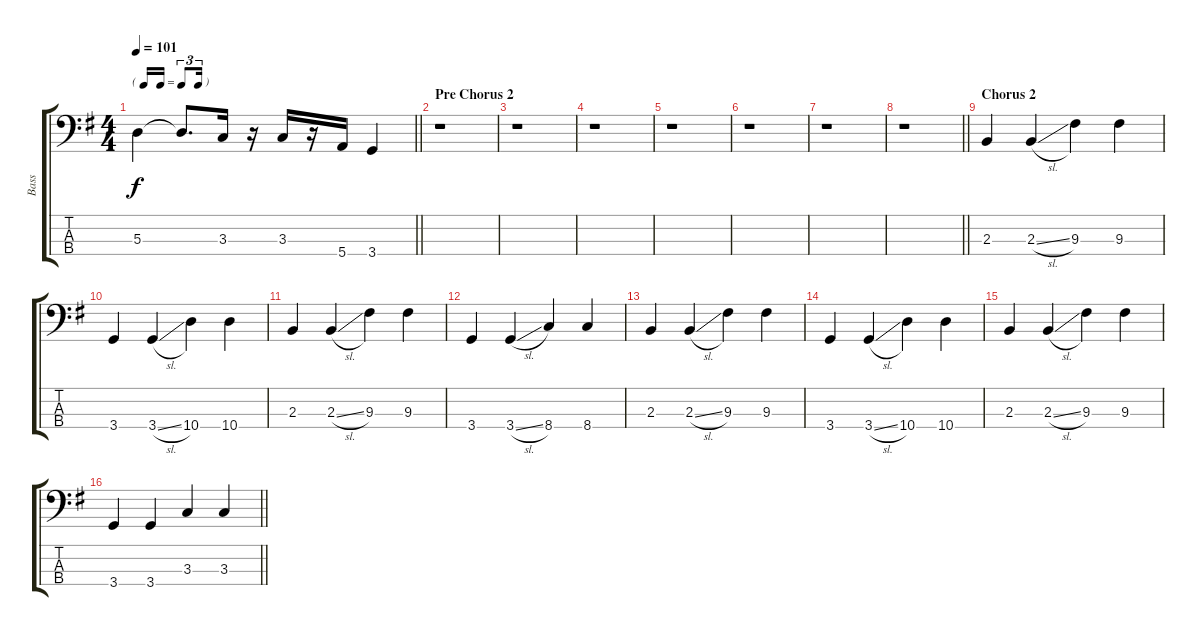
\track ("Bass" "Bass") {instrument electricbassfinger}
\staff {score tabs}
\tuning (G2 D2 A1 E1) {hide}
\ts (4 4)
\tf triplet16th
\tempo 101
\clef f4
\barLineRight lightlight
\ks g
5.3.4{dy f} 5.3{t}.8{d} 3.3.16 r.16 3.3.16 r.16 5.4.16 3.4.4 |
\section ("" "Pre Chorus 2")
r.1 |
r.1 |
r.1 |
r.1 |
r.1 |
r.1 |
\barLineRight lightlight
r.1 |
\section ("" "Chorus 2")
2.3.4 2.3{sl}.4 9.3.4 9.3.4 |
3.4.4 3.4{sl}.4 10.4.4 10.4.4 |
2.3.4 2.3{sl}.4 9.3.4 9.3.4 |
3.4.4 3.4{sl}.4 8.4.4 8.4.4 |
2.3.4 2.3{sl}.4 9.3.4 9.3.4 |
3.4.4 3.4{sl}.4 10.4.4 10.4.4 |
2.3.4 2.3{sl}.4 9.3.4 9.3.4 |
\barLineRight lightlight
3.4.4 3.4.4 3.3.4 3.3.4
